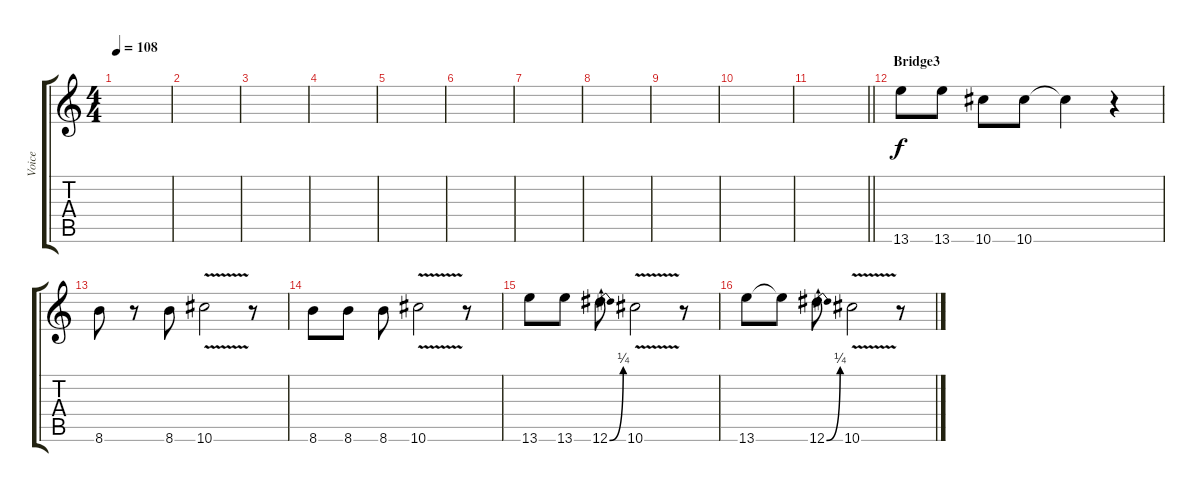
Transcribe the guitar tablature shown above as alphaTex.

\track ("Voice" "Voice") {instrument distortionguitar}
\staff {score tabs}
\tuning (Eb4 Bb3 Gb3 Db3 Ab2 Eb2) {hide}
\ts (4 4)
\tempo 108
\clef g2
\ks c
|
|
|
|
|
|
|
|
|
|
\barLineRight lightlight
|
\section ("" "Bridge3")
13.6.8{ot 8vb} 13.6.8{ot 8vb} 10.6.8{ot 8vb} 10.6.8{ot 8vb} 10.6{t}.4{ot 8vb} r.4 |
8.6.8{ot 8vb} r.8{ot 8vb} 8.6.8{ot 8vb} 10.6{v}.2{ot 8vb} r.8{ot 8vb} |
8.6.8{ot 8vb} 8.6.8{ot 8vb} 8.6.8{ot 8vb} 10.6{v}.2{ot 8vb} r.8{ot 8vb} |
13.6.8{ot 8vb} 13.6.8{ot 8vb} 12.6{be (bend 0 0 60 1)}.8{ot 8vb} 10.6{v}.2{ot 8vb} r.8 |
13.6.8{ot 8vb} 13.6{t}.8{ot 8vb} 12.6{be (bend 0 0 60 1)}.8{ot 8vb} 10.6{v}.2{ot 8vb} r.8
